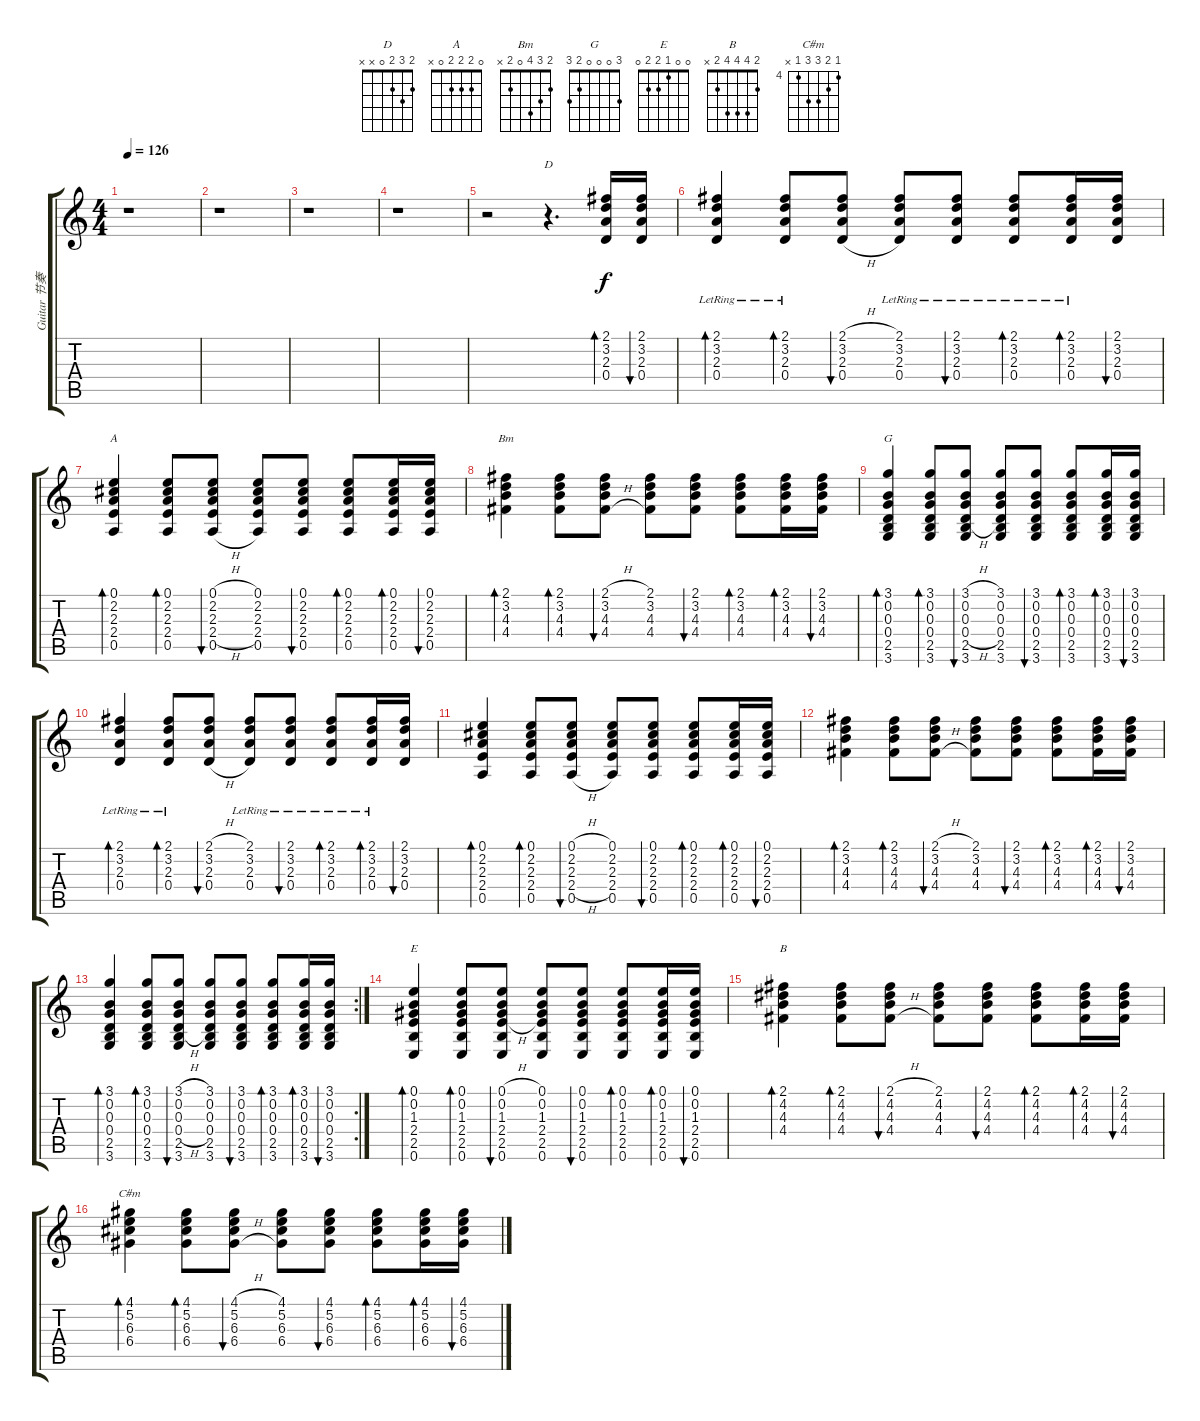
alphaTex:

\track ("Guitar 节奏" "Guitar 节奏") {instrument acousticguitarsteel}
\staff {score tabs}
\tuning (E4 B3 G3 D3 A2 E2) {hide}
\chord ("D" 2 3 2 0 x x)
\chord ("A" 0 2 2 2 0 x)
\chord ("Bm" 2 3 4 0 2 x)
\chord ("G" 3 0 0 0 2 3)
\chord ("E" 0 0 1 2 2 0)
\chord ("B" 2 4 4 4 2 x)
\chord ("C#m" 4 5 6 6 4 x) {firstfret 4}
\ts (4 4)
\tempo 126
\clef g2
\ks c
r.1{dy f} |
r.1 |
r.1 |
r.1 |
r.2 r.4{d ch "D"} (2.1 3.2 2.3 0.4).16{bd 60} (2.1 3.2 2.3 0.4).16{bu 60} |
(2.1{lr} 3.2 2.3{lr} 0.4{lr}).4{bd 60} (2.1{lr} 3.2{lr} 2.3{lr} 0.4{lr}).8{bd 60} (2.1{h} 3.2{h} 2.3{h} 0.4{h}).8{bu 60} (2.1{lr} 3.2{lr} 2.3{lr} 0.4{lr}).8 (2.1{lr} 3.2{lr} 2.3{lr} 0.4{lr}).8{bu 60} (2.1{lr} 3.2{lr} 2.3{lr} 0.4{lr}).8{bd 60} (2.1{lr} 3.2{lr} 2.3{lr} 0.4{lr}).16{bd 60} (2.1 3.2 2.3 0.4).16{bu 60} |
(0.1 2.2 2.3 2.4 0.5).4{bd 60 ch "A"} (0.1 2.2 2.3 2.4 0.5).8{bd 60} (0.1{h} 2.2{h} 2.3{h} 2.4{h} 0.5{h}).8{bu 60} (0.1 2.2 2.3 2.4 0.5).8 (0.1 2.2 2.3 2.4 0.5).8{bu 60} (0.1 2.2 2.3 2.4 0.5).8{bd 60} (0.1 2.2 2.3 2.4 0.5).16{bd 60} (0.1 2.2 2.3 2.4 0.5).16{bu 120} |
(2.1 3.2 4.3 4.4).4{bd 60 ch "Bm"} (2.1 3.2 4.3 4.4).8{bd 60} (2.1{h} 3.2{h} 4.3{h} 4.4{h}).8{bu 60} (2.1 3.2 4.3 4.4).8 (2.1 3.2 4.3 4.4).8{bu 60} (2.1 3.2 4.3 4.4).8{bd 60} (2.1 3.2 4.3 4.4).16{bd 60} (2.1 3.2 4.3 4.4).16{bu 60} |
(3.1 0.2 0.3 0.4 2.5 3.6).4{bd 60 ch "G"} (3.1 0.2 0.3 0.4 2.5 3.6).8{bd 60} (3.1{h} 0.2{h} 0.3{h} 0.4{h} 2.5{h} 3.6).8{bu 60} (3.1 0.2 0.3 0.4 2.5 3.6).8 (3.1 0.2 0.3 0.4 2.5 3.6).8{bu 60} (3.1 0.2 0.3 0.4 2.5 3.6).8{bd 60} (3.1 0.2 0.3 0.4 2.5 3.6).16{bd 60} (3.1 0.2 0.3 0.4 2.5 3.6).16{bu 60} |
(2.1{lr} 3.2 2.3{lr} 0.4{lr}).4{bd 60} (2.1{lr} 3.2{lr} 2.3{lr} 0.4{lr}).8{bd 60} (2.1{h} 3.2{h} 2.3{h} 0.4{h}).8{bu 60} (2.1{lr} 3.2{lr} 2.3{lr} 0.4{lr}).8 (2.1{lr} 3.2{lr} 2.3{lr} 0.4{lr}).8{bu 60} (2.1{lr} 3.2{lr} 2.3{lr} 0.4{lr}).8{bd 60} (2.1{lr} 3.2{lr} 2.3{lr} 0.4{lr}).16{bd 60} (2.1 3.2 2.3 0.4).16{bu 60} |
(0.1 2.2 2.3 2.4 0.5).4{bd 60} (0.1 2.2 2.3 2.4 0.5).8{bd 60} (0.1{h} 2.2{h} 2.3{h} 2.4{h} 0.5{h}).8{bu 60} (0.1 2.2 2.3 2.4 0.5).8 (0.1 2.2 2.3 2.4 0.5).8{bu 60} (0.1 2.2 2.3 2.4 0.5).8{bd 60} (0.1 2.2 2.3 2.4 0.5).16{bd 60} (0.1 2.2 2.3 2.4 0.5).16{bu 120} |
(2.1 3.2 4.3 4.4).4{bd 60} (2.1 3.2 4.3 4.4).8{bd 60} (2.1{h} 3.2{h} 4.3{h} 4.4{h}).8{bu 60} (2.1 3.2 4.3 4.4).8 (2.1 3.2 4.3 4.4).8{bu 60} (2.1 3.2 4.3 4.4).8{bd 60} (2.1 3.2 4.3 4.4).16{bd 60} (2.1 3.2 4.3 4.4).16{bu 60} |
\rc 2
(3.1 0.2 0.3 0.4 2.5 3.6).4{bd 60} (3.1 0.2 0.3 0.4 2.5 3.6).8{bd 60} (3.1{h} 0.2{h} 0.3{h} 0.4{h} 2.5{h} 3.6).8{bu 60} (3.1 0.2 0.3 0.4 2.5 3.6).8 (3.1 0.2 0.3 0.4 2.5 3.6).8{bu 60} (3.1 0.2 0.3 0.4 2.5 3.6).8{bd 60} (3.1 0.2 0.3 0.4 2.5 3.6).16{bd 60} (3.1 0.2 0.3 0.4 2.5 3.6).16{bu 60} |
(0.1 0.2 1.3 2.4 2.5 0.6).4{bd 60 ch "E"} (0.1 0.2 1.3 2.4 2.5 0.6).8{bd 60} (0.1{h} 0.2{h} 1.3{h} 2.4{h} 2.5 0.6).8{bu 60} (0.1 0.2 1.3 2.4 2.5 0.6).8 (0.1 0.2 1.3 2.4 2.5 0.6).8{bu 60} (0.1 0.2 1.3 2.4 2.5 0.6).8{bd 60} (0.1 0.2 1.3 2.4 2.5 0.6).16{bd 60} (0.1 0.2 1.3 2.4 2.5 0.6).16{bu 60} |
(2.1 4.2 4.3 4.4).4{bd 60 ch "B"} (2.1 4.2 4.3 4.4).8{bd 60} (2.1{h} 4.2{h} 4.3{h} 4.4{h}).8{bu 60} (2.1 4.2 4.3 4.4).8 (2.1 4.2 4.3 4.4).8{bu 60} (2.1 4.2 4.3 4.4).8{bd 60} (2.1 4.2 4.3 4.4).16{bd 60} (2.1 4.2 4.3 4.4).16{bu 60} |
(4.1 5.2 6.3 6.4).4{bd 60 ch "C#m"} (4.1 5.2 6.3 6.4).8{bd 60} (4.1{h} 5.2{h} 6.3{h} 6.4{h}).8{bu 60} (4.1 5.2 6.3 6.4).8 (4.1 5.2 6.3 6.4).8{bu 60} (4.1 5.2 6.3 6.4).8{bd 60} (4.1 5.2 6.3 6.4).16{bd 60} (4.1 5.2 6.3 6.4).16{bu 60}
